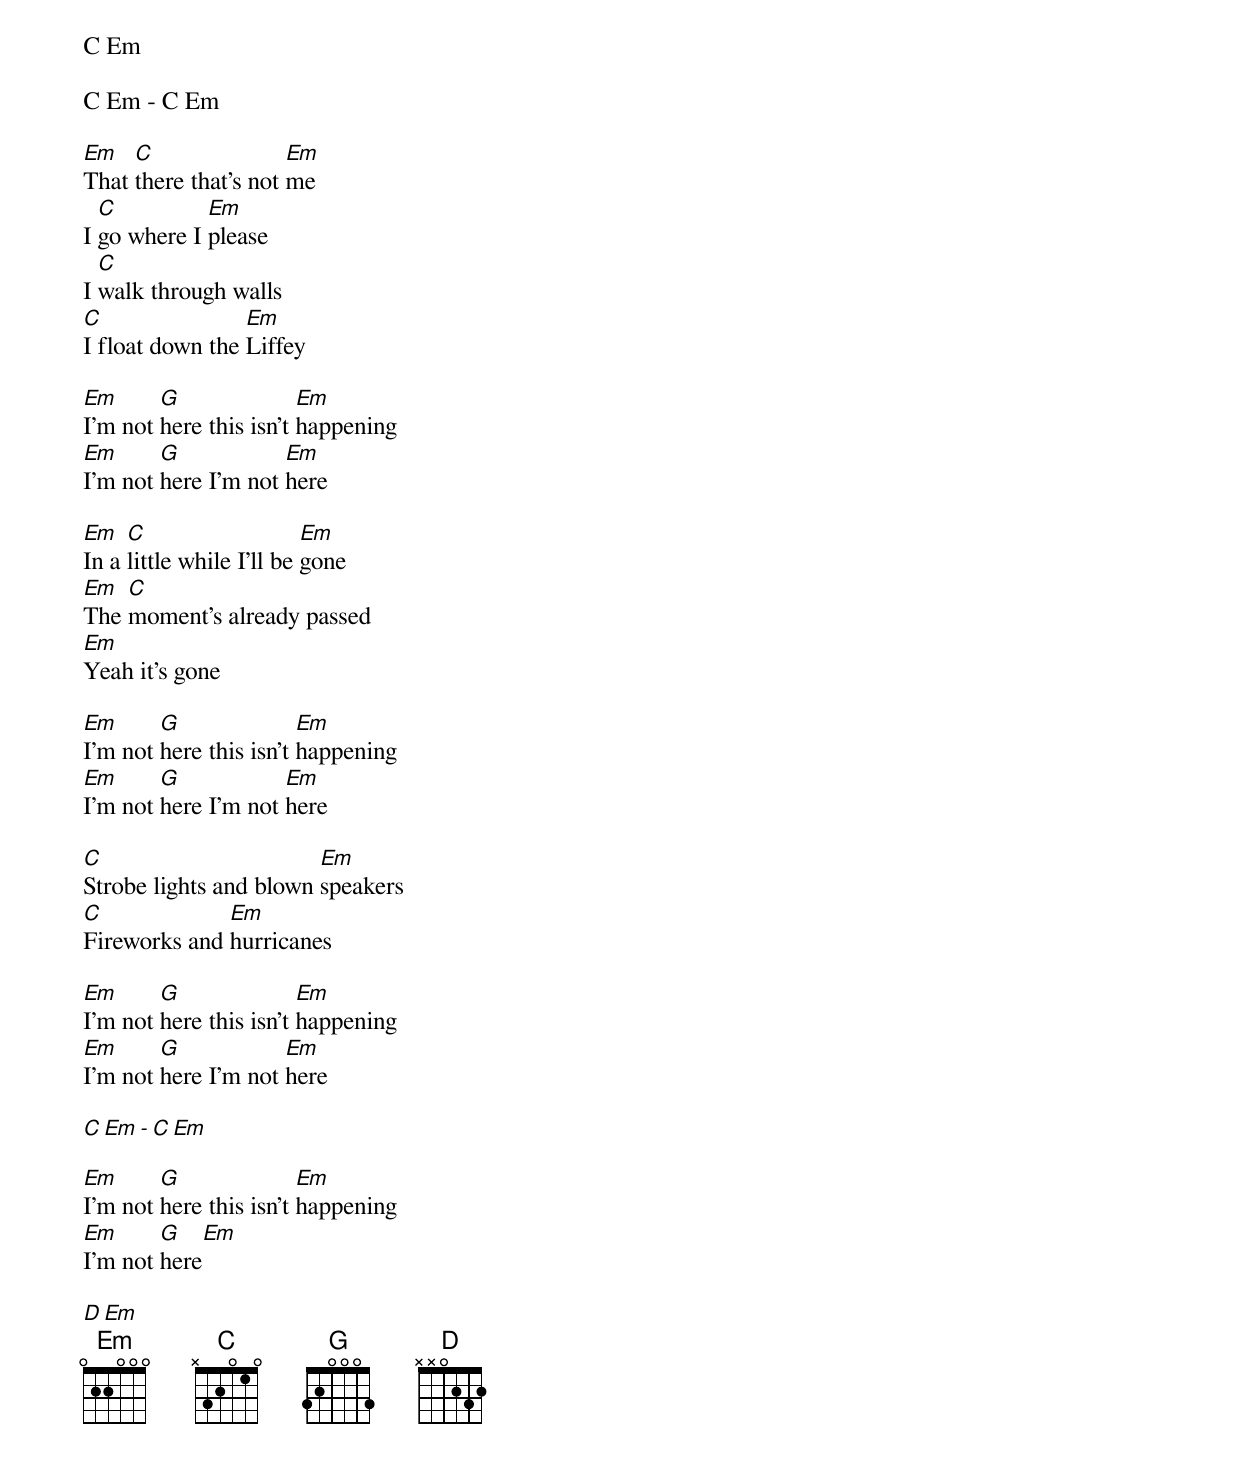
C Em

C Em - C Em

Em   C                Em
That there that's not me
  C          Em
I go where I please
  C
I walk through walls
C                Em
I float down the Liffey

Em      G               Em
I'm not here this isn't happening
Em      G            Em
I'm not here I'm not here

Em   C                    Em
In a little while I'll be gone
Em  C
The moment's already passed
Em
Yeah it's gone

Em      G               Em
I'm not here this isn't happening
Em      G            Em
I'm not here I'm not here

C                       Em
Strobe lights and blown speakers
C             Em
Fireworks and hurricanes

Em      G               Em
I'm not here this isn't happening
Em      G            Em
I'm not here I'm not here

C Em - C Em

Em      G               Em
I'm not here this isn't happening
Em      G            Em
I'm not here

D Em
